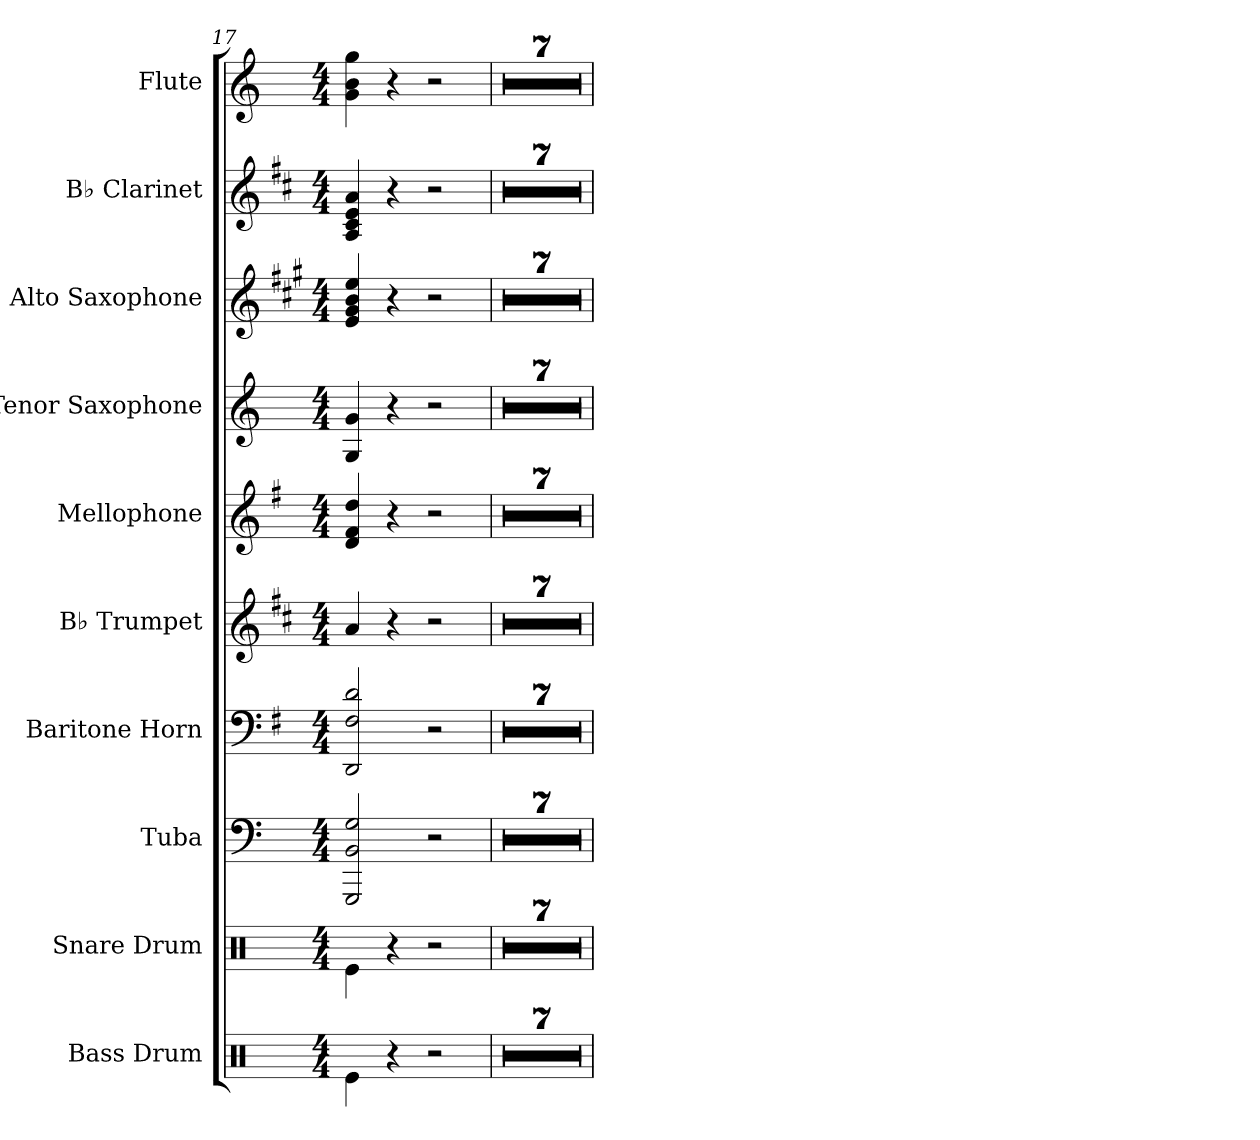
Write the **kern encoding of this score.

**kern	**kern	**kern	**kern	**kern	**kern	**kern	**kern	**kern	**kern
*part10	*part9	*part8	*part7	*part6	*part5	*part4	*part3	*part2	*part1
*staff10	*staff9	*staff8	*staff7	*staff6	*staff5	*staff4	*staff3	*staff2	*staff1
*I"Bass Drum	*I"Snare Drum	*I"Tuba	*I"Baritone Horn	*I"B♭ Trumpet	*I"Mellophone	*I"Tenor Saxophone	*I"Alto Saxophone	*I"B♭ Clarinet	*I"Flute
*I'B. Dr.	*I'Sn. Dr.	*I'Tba.	*I'Bar. Hn.	*I'B♭ Tpt.	*I'Mph.	*I'T. Sax.	*I'A. Sax.	*I'B♭ Cl.	*I'Fl.
*clefX	*clefX	*clefF4	*clefF4	*clefG2	*clefG2	*clefG2	*clefG2	*clefG2	*clefG2
*	*	*	*ITrd4c7	*ITrd1c2	*ITrd4c7	*ITrd8c14	*ITrd5c9	*ITrd1c2	*
*k[]	*k[]	*k[]	*k[]	*k[]	*k[]	*k[]	*k[]	*k[]	*k[]
*M4/4	*M4/4	*M4/4	*M4/4	*M4/4	*M4/4	*M4/4	*M4/4	*M4/4	*M4/4
=17	=17	=17	=17	=17	=17	=17	=17	=17	=17
4Re\	4Re\	2GGG/ 2BB/ 2G/	2GGG/ 2BB/ 2G/	4g/	4G/ 4B/ 4g/	4GG/ 4G/	4G/ 4B/ 4d/ 4g/	4G/ 4B/ 4d/ 4g/	4g\ 4b\ 4gg\
4r	4r	.	.	4r	4r	4r	4r	4r	4r
2r	2r	2r	2r	2r	2r	2r	2r	2r	2r
=18	=18	=18	=18	=18	=18	=18	=18	=18	=18
1r	1r	1r	1r	1r	1r	1r	1r	1r	1r
=19	=19	=19	=19	=19	=19	=19	=19	=19	=19
1r	1r	1r	1r	1r	1r	1r	1r	1r	1r
=20	=20	=20	=20	=20	=20	=20	=20	=20	=20
1r	1r	1r	1r	1r	1r	1r	1r	1r	1r
=21	=21	=21	=21	=21	=21	=21	=21	=21	=21
1r	1r	1r	1r	1r	1r	1r	1r	1r	1r
=22	=22	=22	=22	=22	=22	=22	=22	=22	=22
1r	1r	1r	1r	1r	1r	1r	1r	1r	1r
=23	=23	=23	=23	=23	=23	=23	=23	=23	=23
1r	1r	1r	1r	1r	1r	1r	1r	1r	1r
=24	=24	=24	=24	=24	=24	=24	=24	=24	=24
1r	1r	1r	1r	1r	1r	1r	1r	1r	1r
=	=	=	=	=	=	=	=	=	=
*-	*-	*-	*-	*-	*-	*-	*-	*-	*-
